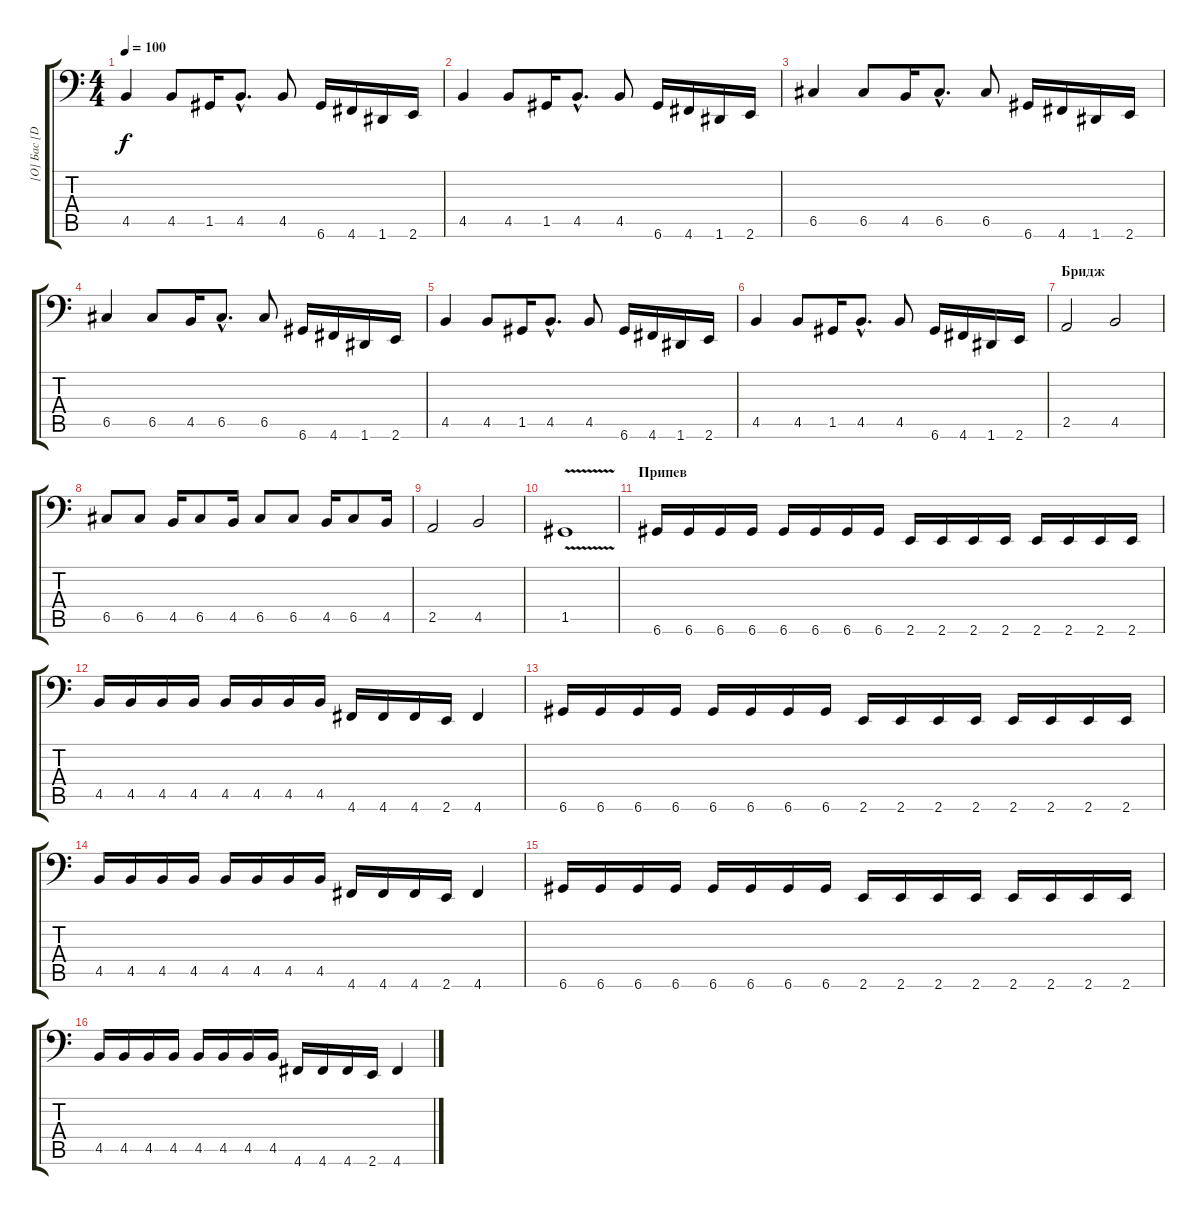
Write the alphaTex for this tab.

\track ("[O] Бас [Denver]" "[O] Бас [D") {instrument electricbasspick}
\staff {score tabs}
\tuning (D3 A2 F2 C2 G1 D1) {hide}
\ts (4 4)
\tempo 100
\clef f4
\ks c
4.5.4{dy f} 4.5.8 1.5.16 4.5{hac}.8{d} 4.5.8 6.6.16 4.6.16 1.6.16 2.6.16 |
4.5.4 4.5.8 1.5.16 4.5{hac}.8{d} 4.5.8 6.6.16 4.6.16 1.6.16 2.6.16 |
6.5.4 6.5.8 4.5.16 6.5{hac}.8{d} 6.5.8 6.6.16 4.6.16 1.6.16 2.6.16 |
6.5.4 6.5.8 4.5.16 6.5{hac}.8{d} 6.5.8 6.6.16 4.6.16 1.6.16 2.6.16 |
4.5.4 4.5.8 1.5.16 4.5{hac}.8{d} 4.5.8 6.6.16 4.6.16 1.6.16 2.6.16 |
4.5.4 4.5.8 1.5.16 4.5{hac}.8{d} 4.5.8 6.6.16 4.6.16 1.6.16 2.6.16 |
\section ("" "Бридж")
2.5.2 4.5.2 |
6.5.8 6.5.8 4.5.16 6.5.8 4.5.16 6.5.8 6.5.8 4.5.16 6.5.8 4.5.16 |
2.5.2 4.5.2 |
1.5{v}.1 |
\section ("" "Припев")
6.6.16 6.6.16 6.6.16 6.6.16 6.6.16 6.6.16 6.6.16 6.6.16 2.6.16 2.6.16 2.6.16 2.6.16 2.6.16 2.6.16 2.6.16 2.6.16 |
4.5.16 4.5.16 4.5.16 4.5.16 4.5.16 4.5.16 4.5.16 4.5.16 4.6.16 4.6.16 4.6.16 2.6.16 4.6.4 |
6.6.16 6.6.16 6.6.16 6.6.16 6.6.16 6.6.16 6.6.16 6.6.16 2.6.16 2.6.16 2.6.16 2.6.16 2.6.16 2.6.16 2.6.16 2.6.16 |
4.5.16 4.5.16 4.5.16 4.5.16 4.5.16 4.5.16 4.5.16 4.5.16 4.6.16 4.6.16 4.6.16 2.6.16 4.6.4 |
6.6.16 6.6.16 6.6.16 6.6.16 6.6.16 6.6.16 6.6.16 6.6.16 2.6.16 2.6.16 2.6.16 2.6.16 2.6.16 2.6.16 2.6.16 2.6.16 |
4.5.16 4.5.16 4.5.16 4.5.16 4.5.16 4.5.16 4.5.16 4.5.16 4.6.16 4.6.16 4.6.16 2.6.16 4.6.4
